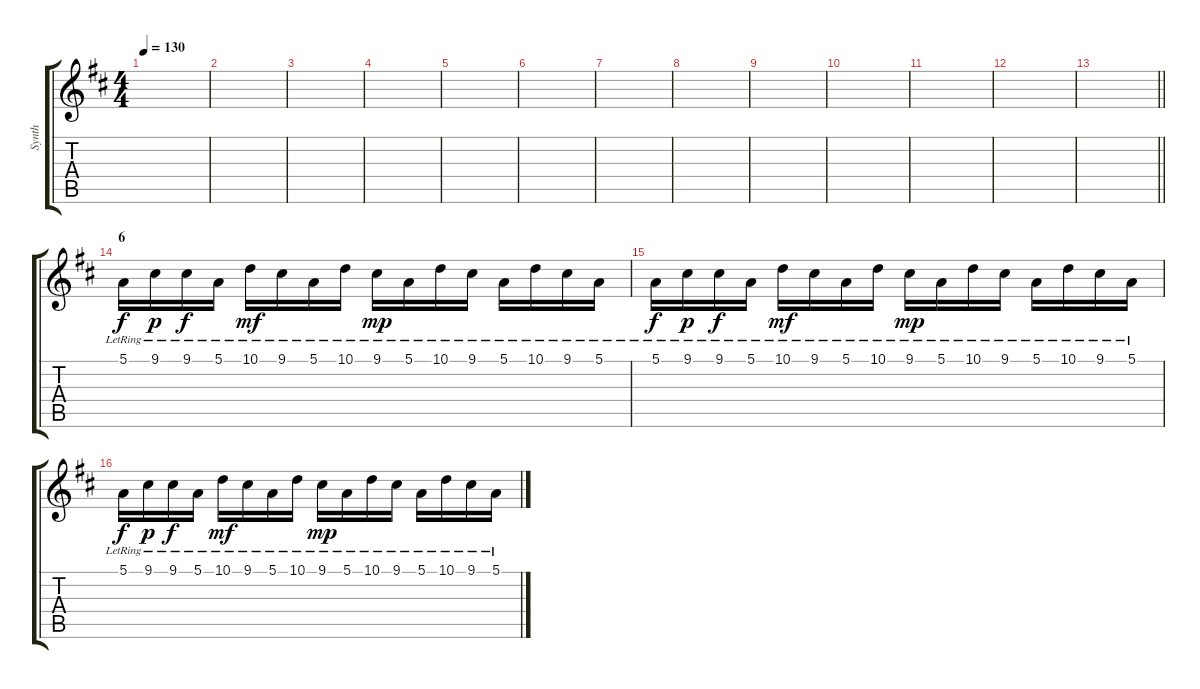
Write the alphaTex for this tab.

\track ("Synth" "Synth") {instrument electricpiano1}
\staff {score tabs}
\tuning (E4 B3 G3 D3 A2 E2) {hide}
\ts (4 4)
\tempo 130
\clef g2
\ks d
|
|
|
|
|
|
|
|
|
|
|
|
\barLineRight lightlight
|
\section ("" "6")
5.1{lr}.16 9.1{lr}.16{dy p} 9.1{lr}.16{dy f} 5.1{lr}.16 10.1{lr}.16{dy mf} 9.1{lr}.16 5.1{lr}.16 10.1{lr}.16 9.1{lr}.16{dy mp} 5.1{lr}.16 10.1{lr}.16 9.1{lr}.16 5.1{lr}.16 10.1{lr}.16 9.1{lr}.16 5.1{lr}.16 |
5.1{lr}.16{dy f} 9.1{lr}.16{dy p} 9.1{lr}.16{dy f} 5.1{lr}.16 10.1{lr}.16{dy mf} 9.1{lr}.16 5.1{lr}.16 10.1{lr}.16 9.1{lr}.16{dy mp} 5.1{lr}.16 10.1{lr}.16 9.1{lr}.16 5.1{lr}.16 10.1{lr}.16 9.1{lr}.16 5.1{lr}.16 |
5.1{lr}.16{dy f} 9.1{lr}.16{dy p} 9.1{lr}.16{dy f} 5.1{lr}.16 10.1{lr}.16{dy mf} 9.1{lr}.16 5.1{lr}.16 10.1{lr}.16 9.1{lr}.16{dy mp} 5.1{lr}.16 10.1{lr}.16 9.1{lr}.16 5.1{lr}.16 10.1{lr}.16 9.1{lr}.16 5.1{lr}.16
